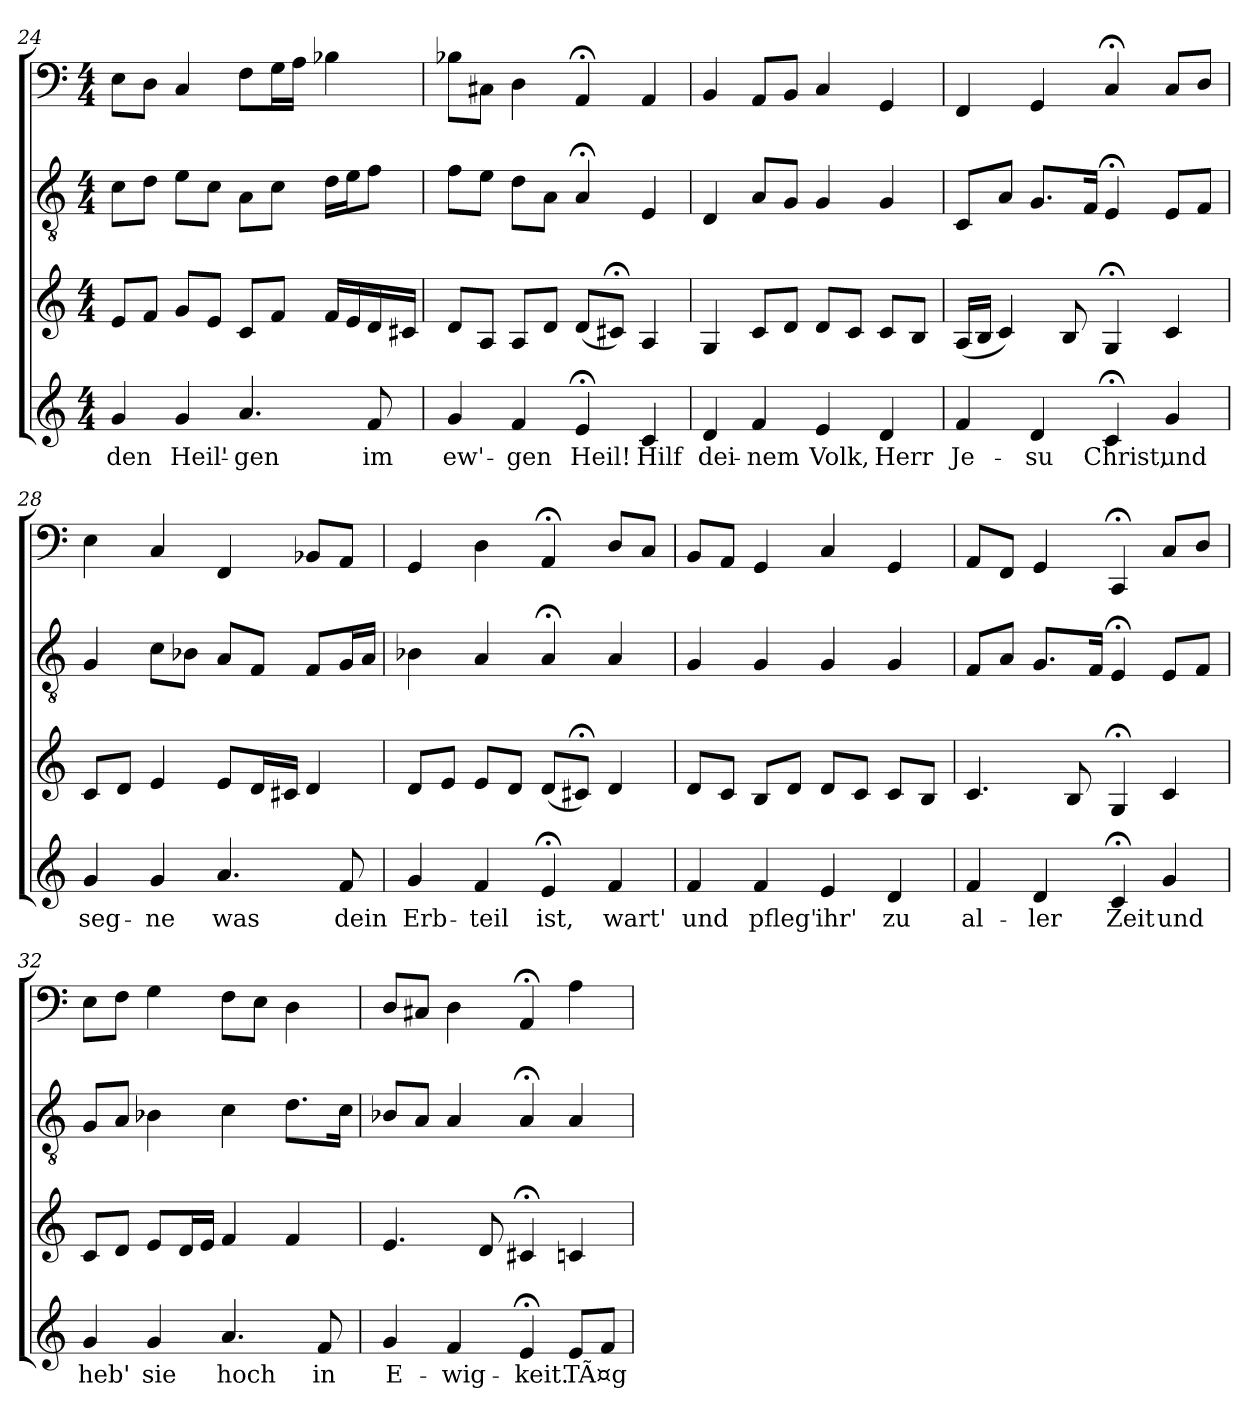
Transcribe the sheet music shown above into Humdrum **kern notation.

**kern	**text	**kern	**kern	**kern
*part4	*part4	*part3	*part2	*part1
*staff4	*staff4	*staff3	*staff2	*staff1
*clefG2	*	*clefG2	*clefGv2	*clefF4
*k[]	*	*k[]	*k[]	*k[]
*C:	*	*C:	*C:	*C:
*M4/4	*	*M4/4	*M4/4	*M4/4
=24	=24	=24	=24	=24
4g	den	8eL	8cL	8EL
.	.	8fJ	8dJ	8DJ
4g	Heil'-	8gL	8eL	4C
.	.	8eJ	8cJ	.
4.a	-gen	8cL	8AL	8FL
.	.	8fJ	8cJ	16GL
.	.	.	.	16AJJ
.	.	16fLL	16dLL	4B-X
.	.	16e	16eJ	.
8f	im	16d	8fJ	.
.	.	16c#XJJ	.	.
=25	=25	=25	=25	=25
4g	ew'-	8dL	8fL	8B-XL
.	.	8AJ	8eJ	8C#XJ
4f	-gen	8AL	8dL	4D
.	.	8dJ	8AJ	.
4e;<	Heil!	(8dL	4A;<	4AA;<
.	.	8c#X;<J)	.	.
4c	Hilf	4A	4E	4AA
=26	=26	=26	=26	=26
4d	dei-	4G	4D	4BB
4f	-nem	8cL	8AL	8AAL
.	.	8dJ	8GJ	8BBJ
4e	Volk,	8dL	4G	4C
.	.	8cJ	.	.
4d	Herr	8cL	4G	4GG
.	.	8BJ	.	.
=27	=27	=27	=27	=27
4f	Je-	(16ALL	8CL	4FF
.	.	16BJJ	.	.
.	.	4c)	8AJ	.
4d	-su	.	8.GL	4GG
.	.	8B	.	.
.	.	.	16FJk	.
4c;<	Christ,	4G;<	4E;<	4C;<
4g	und	4c	8EL	8CL
.	.	.	8FJ	8DJ
=28	=28	=28	=28	=28
4g	seg-	8cL	4G	4E
.	.	8dJ	.	.
4g	-ne	4e	8cL	4C
.	.	.	8B-XJ	.
4.a	was	8eL	8AL	4FF
.	.	16dL	8FJ	.
.	.	16c#XJJ	.	.
.	.	4d	8FL	8BB-XL
8f	dein	.	16GL	8AAJ
.	.	.	16AJJ	.
=29	=29	=29	=29	=29
4g	Erb-	8dL	4B-X	4GG
.	.	8eJ	.	.
4f	-teil	8eL	4A	4D
.	.	8dJ	.	.
4e;<	ist,	(8dL	4A;<	4AA;<
.	.	8c#X;<J)	.	.
4f	wart'	4d	4A	8DL
.	.	.	.	8CJ
=30	=30	=30	=30	=30
4f	und	8dL	4G	8BBL
.	.	8cJ	.	8AAJ
4f	pfleg'	8BL	4G	4GG
.	.	8dJ	.	.
4e	ihr'	8dL	4G	4C
.	.	8cJ	.	.
4d	zu	8cL	4G	4GG
.	.	8BJ	.	.
=31	=31	=31	=31	=31
4f	al-	4.c	8FL	8AAL
.	.	.	8AJ	8FFJ
4d	-ler	.	8.GL	4GG
.	.	8B	.	.
.	.	.	16FJk	.
4c;<	Zeit	4G;<	4E;<	4CC;<
4g	und	4c	8EL	8CL
.	.	.	8FJ	8DJ
=32	=32	=32	=32	=32
4g	heb'	8cL	8GL	8EL
.	.	8dJ	8AJ	8FJ
4g	sie	8eL	4B-X	4G
.	.	16dL	.	.
.	.	16eJJ	.	.
4.a	hoch	4f	4c	8FL
.	.	.	.	8EJ
.	.	4f	8.dL	4D
8f	in	.	.	.
.	.	.	16cJk	.
=33	=33	=33	=33	=33
4g	E-	4.e	8B-XL	8DL
.	.	.	8AJ	8C#XJ
4f	-wig-	.	4A	4D
.	.	8d	.	.
4e;<	-keit.	4c#X;<	4A;<	4AA;<
8eL	TÃ¤g-	4cn	4A	4A
8fJ	.	.	.	.
=	=	=	=	=
*-	*-	*-	*-	*-
